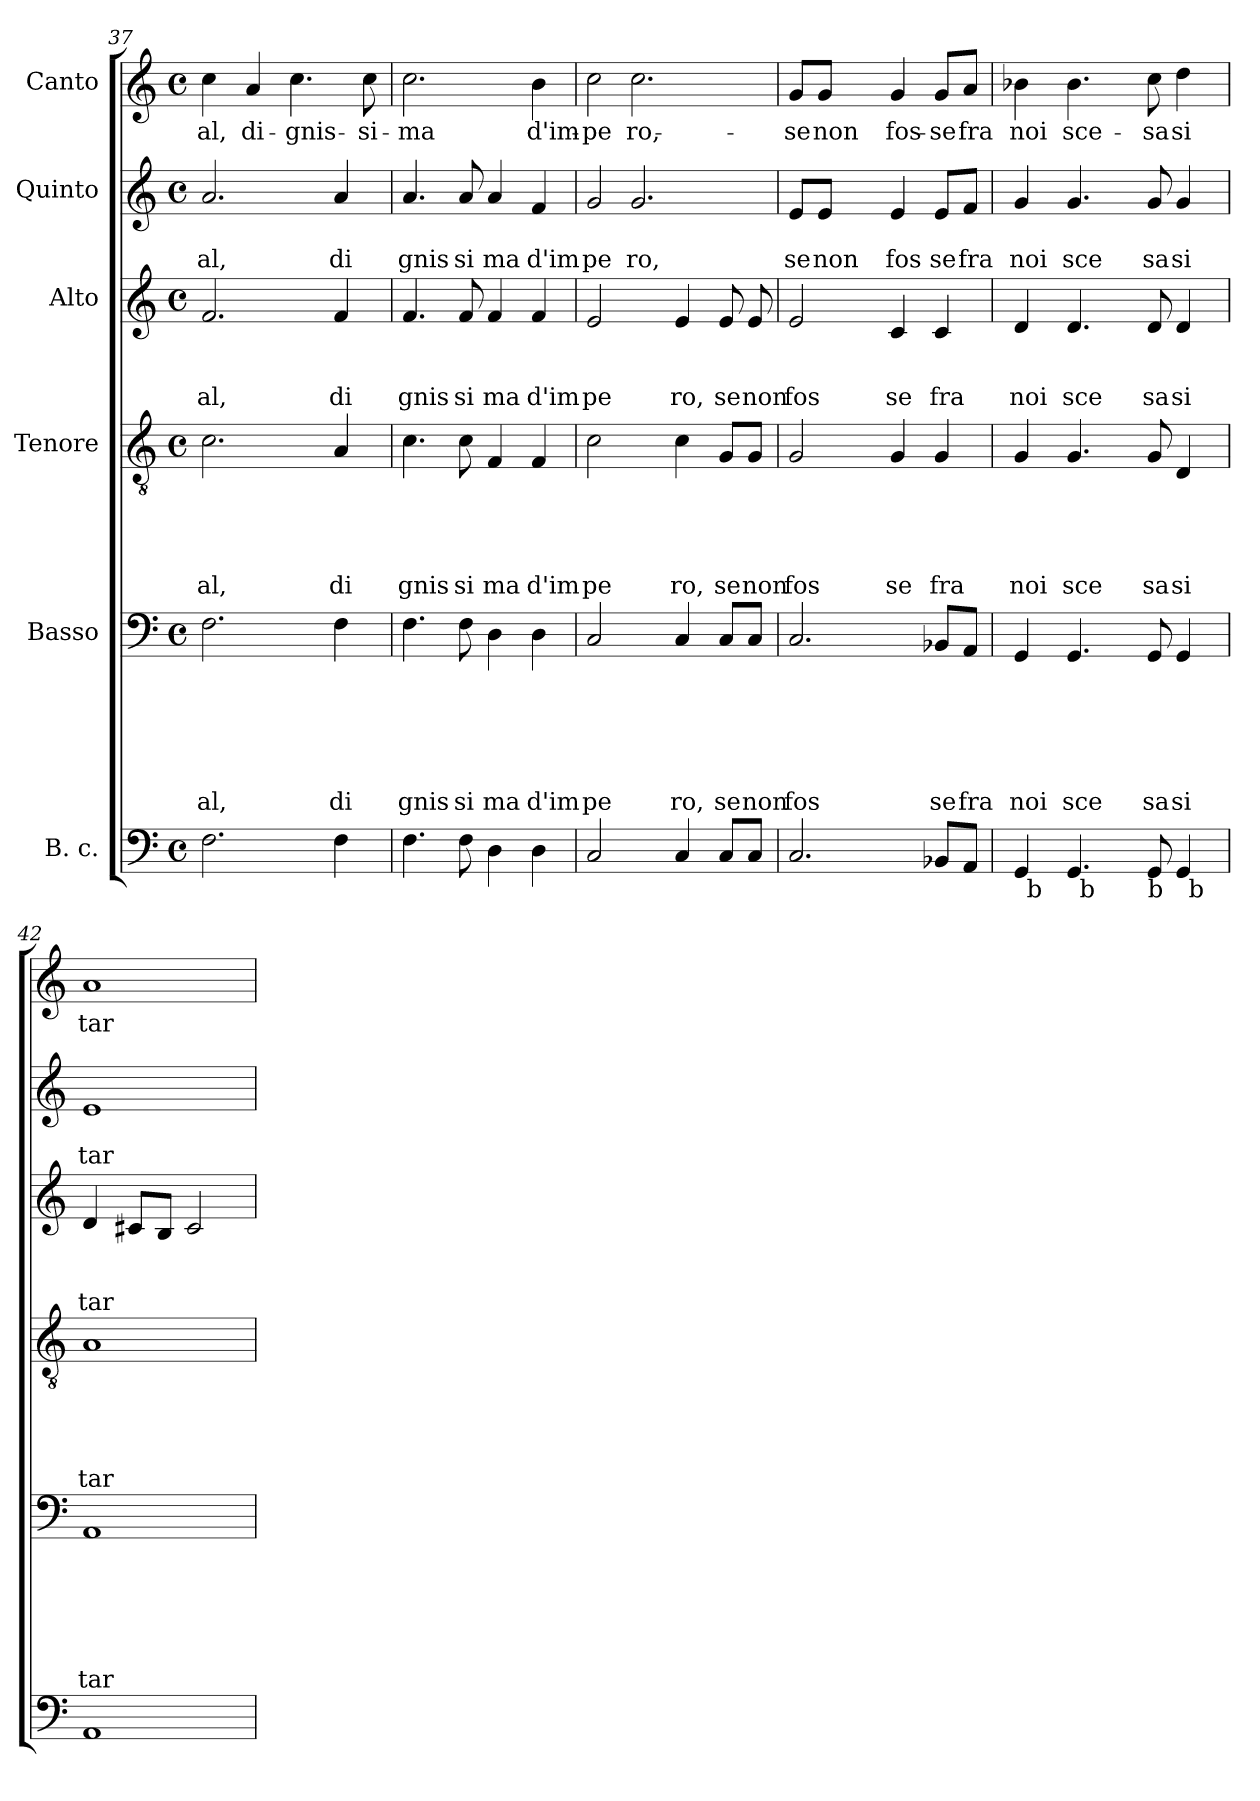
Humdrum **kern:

**kern	**kern	**text	**text	**text	**text	**text	**text	**kern	**text	**text	**text	**text	**text	**kern	**text	**text	**text	**kern	**text	**text	**kern	**text
*part6	*part5	*part5	*part5	*part5	*part5	*part5	*part5	*part4	*part4	*part4	*part4	*part4	*part4	*part3	*part3	*part3	*part3	*part2	*part2	*part2	*part1	*part1
*staff6	*staff5	*staff5	*staff5	*staff5	*staff5	*staff5	*staff5	*staff4	*staff4	*staff4	*staff4	*staff4	*staff4	*staff3	*staff3	*staff3	*staff3	*staff2	*staff2	*staff2	*staff1	*staff1
*I"B. c.	*I"Basso	*	*	*	*	*	*	*I"Tenore	*	*	*	*	*	*I"Alto	*	*	*	*I"Quinto	*	*	*I"Canto	*
!!LO:PB:g=z
*clefF4	*clefF4	*	*	*	*	*	*	*clefGv2	*	*	*	*	*	*clefG2	*	*	*	*clefG2	*	*	*clefG2	*
*k[]	*k[]	*	*	*	*	*	*	*k[]	*	*	*	*	*	*k[]	*	*	*	*k[]	*	*	*k[]	*
*C:	*C:	*	*	*	*	*	*	*C:	*	*	*	*	*	*C:	*	*	*	*C:	*	*	*C:	*
*M4/4	*M4/4	*	*	*	*	*	*	*M4/4	*	*	*	*	*	*M4/4	*	*	*	*M4/4	*	*	*M4/4	*
*met(c)	*met(c)	*	*	*	*	*	*	*met(c)	*	*	*	*	*	*met(c)	*	*	*	*met(c)	*	*	*met(c)	*
=37	=37	=37	=37	=37	=37	=37	=37	=37	=37	=37	=37	=37	=37	=37	=37	=37	=37	=37	=37	=37	=37	=37
!	!	!	!	!	!	!	!LO:LY:b	!	!	!	!	!	!LO:LY:b	!	!	!	!LO:LY:b	!	!	!LO:LY:b	!	!LO:LY:b
2.F\	2.F\	.	.	.	.	.	al,	2.c\	.	.	.	.	al,	2.f/	.	.	-al,	2.a/	.	al,	4cc\	al,
!	!	!	!	!	!	!	!	!	!	!	!	!	!	!	!	!	!	!	!	!	!	!LO:LY:b
.	.	.	.	.	.	.	.	.	.	.	.	.	.	.	.	.	.	.	.	.	4a/	di-
!	!	!	!	!	!	!	!	!	!	!	!	!	!	!	!	!	!	!	!	!	!	!LO:LY:b
.	.	.	.	.	.	.	.	.	.	.	.	.	.	.	.	.	.	.	.	.	4.cc\	-gnis-
!	!	!	!	!	!	!	!LO:LY:b	!	!	!	!	!	!LO:LY:b	!	!	!	!LO:LY:b	!	!	!LO:LY:b	!	!
4F\	4F\	.	.	.	.	.	di	4A/	.	.	.	.	di	4f/	.	.	di	4a/	.	di	.	.
!	!	!	!	!	!	!	!	!	!	!	!	!	!	!	!	!	!	!	!	!	!	!LO:LY:b
.	.	.	.	.	.	.	.	.	.	.	.	.	.	.	.	.	.	.	.	.	8cc\	-si-
=38	=38	=38	=38	=38	=38	=38	=38	=38	=38	=38	=38	=38	=38	=38	=38	=38	=38	=38	=38	=38	=38	=38
!	!	!	!	!	!	!	!LO:LY:b	!	!	!	!	!	!LO:LY:b	!	!	!	!LO:LY:b	!	!	!LO:LY:b	!	!LO:LY:b
4.F\	4.F\	.	.	.	.	.	gnis	4.c\	.	.	.	.	gnis	4.f/	.	.	gnis	4.a/	.	gnis	2.cc\	-ma
!	!	!	!	!	!	!	!LO:LY:b	!	!	!	!	!	!LO:LY:b	!	!	!	!LO:LY:b	!	!	!LO:LY:b	!	!
8F\	8F\	.	.	.	.	.	si	8c\	.	.	.	.	si	8f/	.	.	si	8a/	.	si	.	.
!	!	!	!	!	!	!	!LO:LY:b	!	!	!	!	!	!LO:LY:b	!	!	!	!LO:LY:b	!	!	!LO:LY:b	!	!
4D\	4D\	.	.	.	.	.	ma	4F/	.	.	.	.	ma	4f/	.	.	ma	4a/	.	ma	.	.
!	!	!	!	!	!	!	!LO:LY:b	!	!	!	!	!	!LO:LY:b	!	!	!	!LO:LY:b	!	!	!LO:LY:b	!	!LO:LY:b
4D\	4D\	.	.	.	.	.	d'im	4F/	.	.	.	.	d'im	4f/	.	.	d'im	4f/	.	d'im	4b\	d'im-
=39	=39	=39	=39	=39	=39	=39	=39	=39	=39	=39	=39	=39	=39	=39	=39	=39	=39	=39	=39	=39	=39	=39
!	!	!	!	!	!	!	!LO:LY:b	!	!	!	!	!	!LO:LY:b	!	!	!	!LO:LY:b	!	!	!LO:LY:b	!	!LO:LY:b
*	*	*	*	*	*	*	*	*	*	*	*	*	*	*	*	*	*	*^	*	*	*^	*
2C/	2C/	.	.	.	.	.	pe	2c\	.	.	.	.	pe	2e/	.	.	pe	2g/	4ryy	.	pe	2cc\	4ryy	-pe-
!	!	!	!	!	!	!	!	!	!	!	!	!	!	!	!	!	!	!	!	!	!LO:LY:b	!	!	!LO:LY:b
.	.	.	.	.	.	.	.	.	.	.	.	.	.	.	.	.	.	.	2.g/	.	ro,	.	2.cc\	-ro,
!	!	!	!	!	!	!	!LO:LY:b	!	!	!	!	!	!LO:LY:b	!	!	!	!LO:LY:b	!	!	!	!	!	!	!
4C/	4C/	.	.	.	.	.	ro,	4c\	.	.	.	.	ro,	4e/	.	.	ro,	2ryy	.	.	.	2ryy	.	.
!	!	!	!	!	!	!	!LO:LY:b	!	!	!	!	!	!LO:LY:b	!	!	!	!LO:LY:b	!	!	!	!	!	!	!
8C/L	8C/L	.	.	.	.	.	se	8G/L	.	.	.	.	se	8e/	.	.	se	.	.	.	.	.	.	.
!	!	!	!	!	!	!	!LO:LY:b	!	!	!	!	!	!LO:LY:b	!	!	!	!LO:LY:b	!	!	!	!	!	!	!
8C/J	8C/J	.	.	.	.	.	non	8G/J	.	.	.	.	non	8e/	.	.	non	.	.	.	.	.	.	.
*	*	*	*	*	*	*	*	*	*	*	*	*	*	*	*	*	*	*v	*v	*	*	*	*	*
*	*	*	*	*	*	*	*	*	*	*	*	*	*	*	*	*	*	*	*	*	*v	*v	*
=40	=40	=40	=40	=40	=40	=40	=40	=40	=40	=40	=40	=40	=40	=40	=40	=40	=40	=40	=40	=40	=40	=40
!	!	!	!	!	!	!	!LO:LY:b	!	!	!	!	!	!LO:LY:b	!	!	!	!LO:LY:b	!	!	!LO:LY:b	!	!LO:LY:b
2.C/	2.C/	.	.	.	.	.	fos	2G/	.	.	.	.	fos	2e/	.	.	fos	8e/L	.	se	8g/L	se
!	!	!	!	!	!	!	!	!	!	!	!	!	!	!	!	!	!	!	!	!LO:LY:b	!	!LO:LY:b
.	.	.	.	.	.	.	.	.	.	.	.	.	.	.	.	.	.	8e/J	.	non	8g/J	non
.	.	.	.	.	.	.	.	.	.	.	.	.	.	.	.	.	.	4ryy	.	.	4ryy	.
!	!	!	!	!	!	!	!	!	!	!	!	!	!LO:LY:b	!	!	!	!LO:LY:b	!	!	!LO:LY:b	!	!LO:LY:b
.	.	.	.	.	.	.	.	4G/	.	.	.	.	se	4c/	.	.	se	4e/	.	fos	4g/	fos-
!	!	!	!	!	!	!	!LO:LY:b	!	!	!	!	!	!LO:LY:b	!	!	!	!LO:LY:b	!	!	!LO:LY:b	!	!LO:LY:b
8BB-X/L	8BB-X/L	.	.	.	.	.	se	4G/	.	.	.	.	fra	4c/	.	.	fra	8e/L	.	se	8g/L	-se
!	!	!	!	!	!	!	!LO:LY:b	!	!	!	!	!	!	!	!	!	!	!	!	!LO:LY:b	!	!LO:LY:b
8AA/J	8AA/J	.	.	.	.	.	fra	.	.	.	.	.	.	.	.	.	.	8f/J	.	fra	8a/J	fra
=41	=41	=41	=41	=41	=41	=41	=41	=41	=41	=41	=41	=41	=41	=41	=41	=41	=41	=41	=41	=41	=41	=41
!	!	!	!	!	!	!	!LO:LY:b	!	!	!	!	!	!LO:LY:b	!	!	!	!LO:LY:b	!	!	!LO:LY:b	!	!LO:LY:b
*^	*	*	*	*	*	*	*	*	*	*	*	*	*	*	*	*	*	*	*	*	*	*
*	*^	*	*	*	*	*	*	*	*	*	*	*	*	*	*	*	*	*	*	*	*	*	*
4GG/	32ryy	4ryy	4GG/	.	.	.	.	.	noi	4G/	.	.	.	.	noi	4d/	.	.	noi	4g/	.	noi	4b-X\	noi
!	!LO:TX:b:t=b	!	!	!	!	!	!	!	!	!	!	!	!	!	!	!	!	!	!	!	!	!	!	!
.	2ryy	.	.	.	.	.	.	.	.	.	.	.	.	.	.	.	.	.	.	.	.	.	.	.
!	!	!	!	!	!	!	!	!	!LO:LY:b	!	!	!	!	!	!LO:LY:b	!	!	!	!LO:LY:b	!	!	!LO:LY:b	!	!LO:LY:b
4.GG/	.	32ryy	4.GG/	.	.	.	.	.	sce	4.G/	.	.	.	.	sce	4.d/	.	.	sce	4.g/	.	sce	4.b-\	sce-
!	!	!LO:TX:b:t=b	!	!	!	!	!	!	!	!	!	!	!	!	!	!	!	!	!	!	!	!	!	!
.	.	2ryy	.	.	.	.	.	.	.	.	.	.	.	.	.	.	.	.	.	.	.	.	.	.
.	4...ryy	.	.	.	.	.	.	.	.	.	.	.	.	.	.	.	.	.	.	.	.	.	.	.
!LO:TX:b:t=b	!	!	!	!	!	!	!	!	!	!	!	!	!	!	!	!	!	!	!	!	!	!	!	!
!	!	!	!	!	!	!	!	!	!LO:LY:b	!	!	!	!	!	!LO:LY:b	!	!	!	!LO:LY:b	!	!	!LO:LY:b	!	!LO:LY:b
8GG/	.	.	8GG/	.	.	.	.	.	sa	8G/	.	.	.	.	sa	8d/	.	.	sa	8g/	.	sa	8cc\	-sa
!	!	!	!	!	!	!	!	!	!LO:LY:b	!	!	!	!	!	!LO:LY:b	!	!	!	!LO:LY:b	!	!	!LO:LY:b	!	!LO:LY:b
4GG/	.	.	4GG/	.	.	.	.	.	si	4D/	.	.	.	.	si	4d/	.	.	si	4g/	.	si	4dd\	si
!	!	!LO:TX:b:t=b	!	!	!	!	!	!	!	!	!	!	!	!	!	!	!	!	!	!	!	!	!	!
.	.	8..ryy	.	.	.	.	.	.	.	.	.	.	.	.	.	.	.	.	.	.	.	.	.	.
=42	=42	=42	=42	=42	=42	=42	=42	=42	=42	=42	=42	=42	=42	=42	=42	=42	=42	=42	=42	=42	=42	=42	=42	=42
!	!	!	!	!	!	!	!	!	!LO:LY:b	!	!	!	!	!	!LO:LY:b	!	!	!	!LO:LY:b	!	!	!LO:LY:b	!	!LO:LY:b
*v	*v	*v	*	*	*	*	*	*	*	*	*	*	*	*	*	*	*	*	*	*	*	*	*	*
1AA	1AA	.	.	.	.	.	tar	1A	.	.	.	.	tar	4d/	.	.	tar	1e	.	tar	1a	tar-
.	.	.	.	.	.	.	.	.	.	.	.	.	.	8c#X/L	.	.	.	.	.	.	.	.
.	.	.	.	.	.	.	.	.	.	.	.	.	.	8B/J	.	.	.	.	.	.	.	.
.	.	.	.	.	.	.	.	.	.	.	.	.	.	2c#/	.	.	.	.	.	.	.	.
=	=	=	=	=	=	=	=	=	=	=	=	=	=	=	=	=	=	=	=	=	=	=
*-	*-	*-	*-	*-	*-	*-	*-	*-	*-	*-	*-	*-	*-	*-	*-	*-	*-	*-	*-	*-	*-	*-
